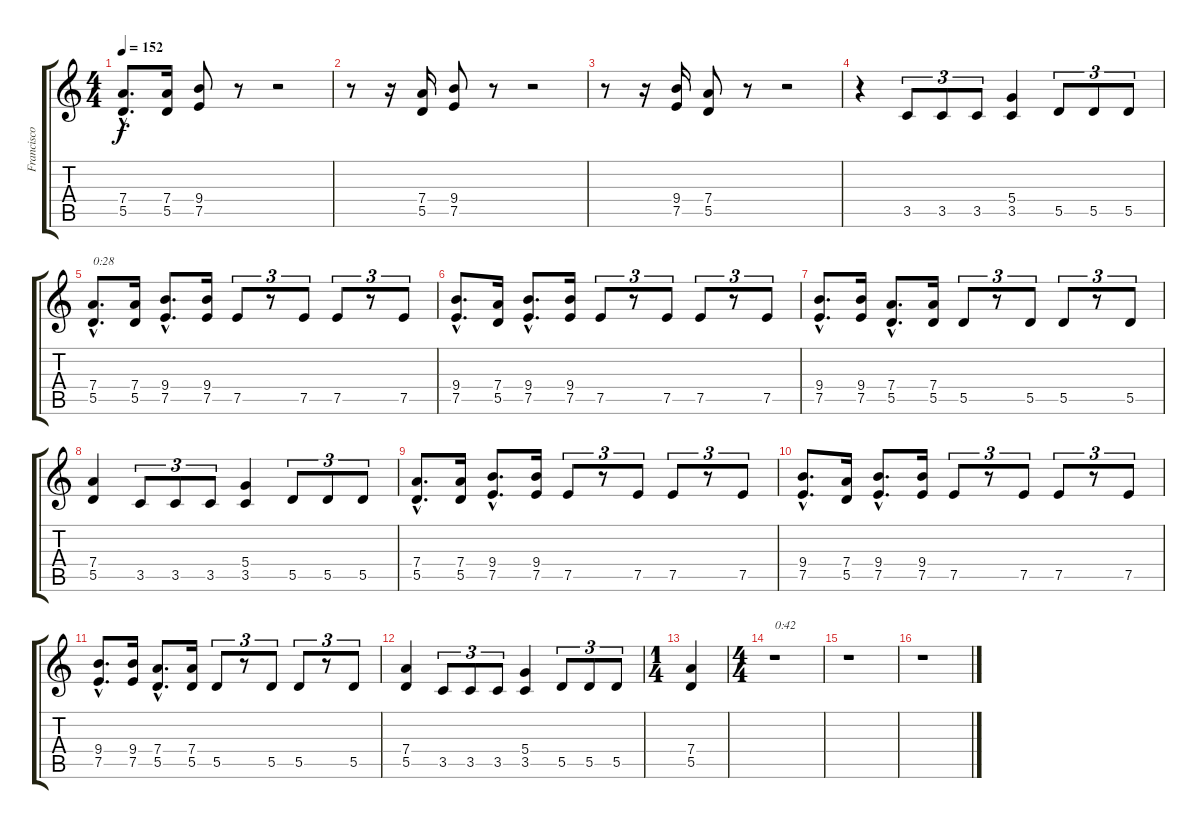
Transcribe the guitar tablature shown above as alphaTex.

\track ("Francisco \"Tony Hawks\" Cresp" "Francisco ") {instrument overdrivenguitar}
\staff {score tabs}
\tuning (E4 B3 G3 D3 A2 E2) {hide}
\ts (4 4)
\tempo 152
\clef g2
\ks c
(7.4{hac} 5.5{hac}).8{d dy f} (7.4 5.5).16 (9.4 7.5).8 r.8 r.2 |
r.8 r.16 (7.4 5.5).16 (9.4 7.5).8 r.8 r.2 |
r.8 r.16 (9.4 7.5).16 (7.4 5.5).8 r.8 r.2 |
r.4 3.5.8{tu (3 2)} 3.5.8{tu (3 2)} 3.5.8{tu (3 2)} (5.4 3.5).4 5.5.8{tu (3 2)} 5.5.8{tu (3 2)} 5.5.8{tu (3 2)} |
(7.4{hac} 5.5{hac}).8{d txt "0:28"} (7.4 5.5).16 (9.4{hac} 7.5{hac}).8{d} (9.4 7.5).16 7.5.8{tu (3 2)} r.8{tu (3 2)} 7.5.8{tu (3 2)} 7.5.8{tu (3 2)} r.8{tu (3 2)} 7.5.8{tu (3 2)} |
(9.4{hac} 7.5{hac}).8{d} (7.4 5.5).16 (9.4{hac} 7.5{hac}).8{d} (9.4 7.5).16 7.5.8{tu (3 2)} r.8{tu (3 2)} 7.5.8{tu (3 2)} 7.5.8{tu (3 2)} r.8{tu (3 2)} 7.5.8{tu (3 2)} |
(9.4{hac} 7.5{hac}).8{d} (9.4 7.5).16 (7.4{hac} 5.5{hac}).8{d} (7.4 5.5).16 5.5.8{tu (3 2)} r.8{tu (3 2)} 5.5.8{tu (3 2)} 5.5.8{tu (3 2)} r.8{tu (3 2)} 5.5.8{tu (3 2)} |
(7.4 5.5).4 3.5.8{tu (3 2)} 3.5.8{tu (3 2)} 3.5.8{tu (3 2)} (5.4 3.5).4 5.5.8{tu (3 2)} 5.5.8{tu (3 2)} 5.5.8{tu (3 2)} |
(7.4{hac} 5.5{hac}).8{d} (7.4 5.5).16 (9.4{hac} 7.5{hac}).8{d} (9.4 7.5).16 7.5.8{tu (3 2)} r.8{tu (3 2)} 7.5.8{tu (3 2)} 7.5.8{tu (3 2)} r.8{tu (3 2)} 7.5.8{tu (3 2)} |
(9.4{hac} 7.5{hac}).8{d} (7.4 5.5).16 (9.4{hac} 7.5{hac}).8{d} (9.4 7.5).16 7.5.8{tu (3 2)} r.8{tu (3 2)} 7.5.8{tu (3 2)} 7.5.8{tu (3 2)} r.8{tu (3 2)} 7.5.8{tu (3 2)} |
(9.4{hac} 7.5{hac}).8{d} (9.4 7.5).16 (7.4{hac} 5.5{hac}).8{d} (7.4 5.5).16 5.5.8{tu (3 2)} r.8{tu (3 2)} 5.5.8{tu (3 2)} 5.5.8{tu (3 2)} r.8{tu (3 2)} 5.5.8{tu (3 2)} |
(7.4 5.5).4 3.5.8{tu (3 2)} 3.5.8{tu (3 2)} 3.5.8{tu (3 2)} (5.4 3.5).4 5.5.8{tu (3 2)} 5.5.8{tu (3 2)} 5.5.8{tu (3 2)} |
\ts (1 4)
(7.4 5.5).4 |
\ts (4 4)
r.1{txt "0:42"} |
r.1 |
r.1
